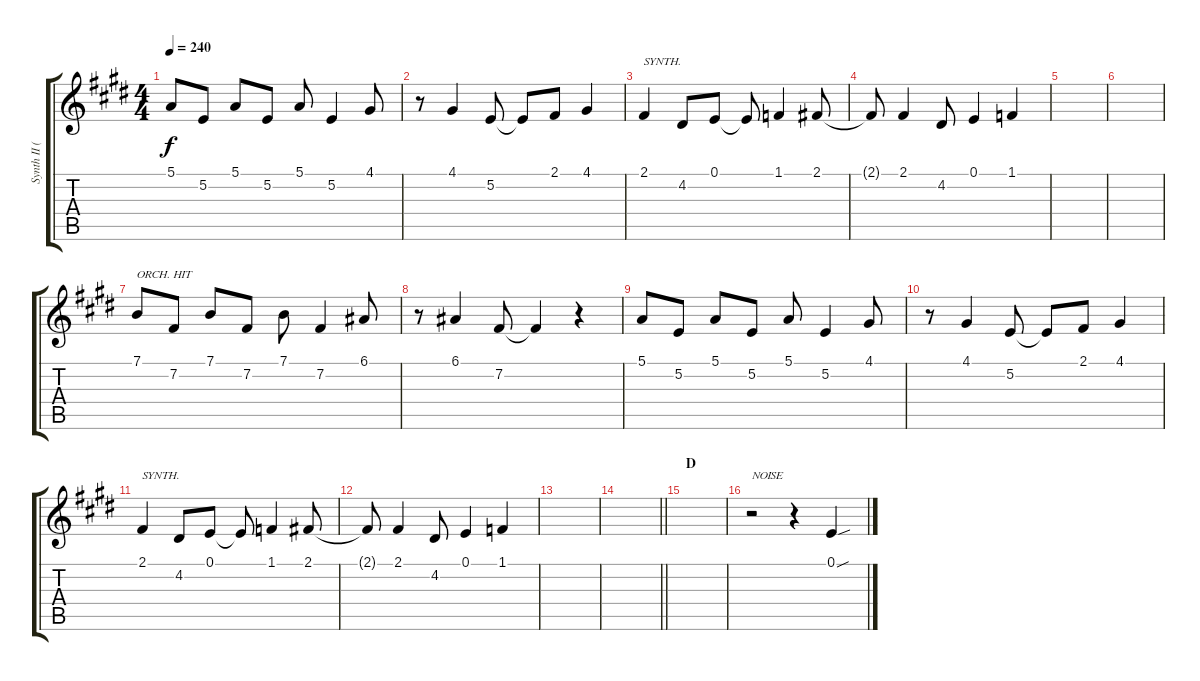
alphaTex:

\track ("Synth II (Kotobuki Tsumugi)" "Synth II (") {instrument lead2sawtooth}
\staff {score tabs}
\tuning (E4 B3 G3 D3 A2 E2) {hide}
\ts (4 4)
\tempo 240
\clef g2
\ks e
5.1.8{dy f} 5.2.8 5.1.8 5.2.8 5.1.8 5.2.4 4.1.8 |
r.8 4.1.4 5.2.8 5.2{t}.8 2.1.8 4.1.4 |
2.1.4{txt "SYNTH." instrument lead2sawtooth} 4.2.8 0.1.8 0.1{t}.8 1.1.4 2.1.8 |
2.1{t}.8 2.1.4 4.2.8 0.1.4 1.1.4 |
|
|
7.1.8{txt "ORCH. HIT" instrument orchestrahit} 7.2.8 7.1.8 7.2.8 7.1.8 7.2.4 6.1.8 |
r.8 6.1.4 7.2.8 7.2{t}.4 r.4 |
5.1.8 5.2.8 5.1.8 5.2.8 5.1.8 5.2.4 4.1.8 |
r.8 4.1.4 5.2.8 5.2{t}.8 2.1.8 4.1.4 |
2.1.4{txt "SYNTH." instrument lead2sawtooth} 4.2.8 0.1.8 0.1{t}.8 1.1.4 2.1.8 |
2.1{t}.8 2.1.4 4.2.8 0.1.4 1.1.4 |
|
\barLineRight lightlight
|
\section ("" "D")
|
r.2{txt "NOISE"} r.4 0.1{sou}.4
